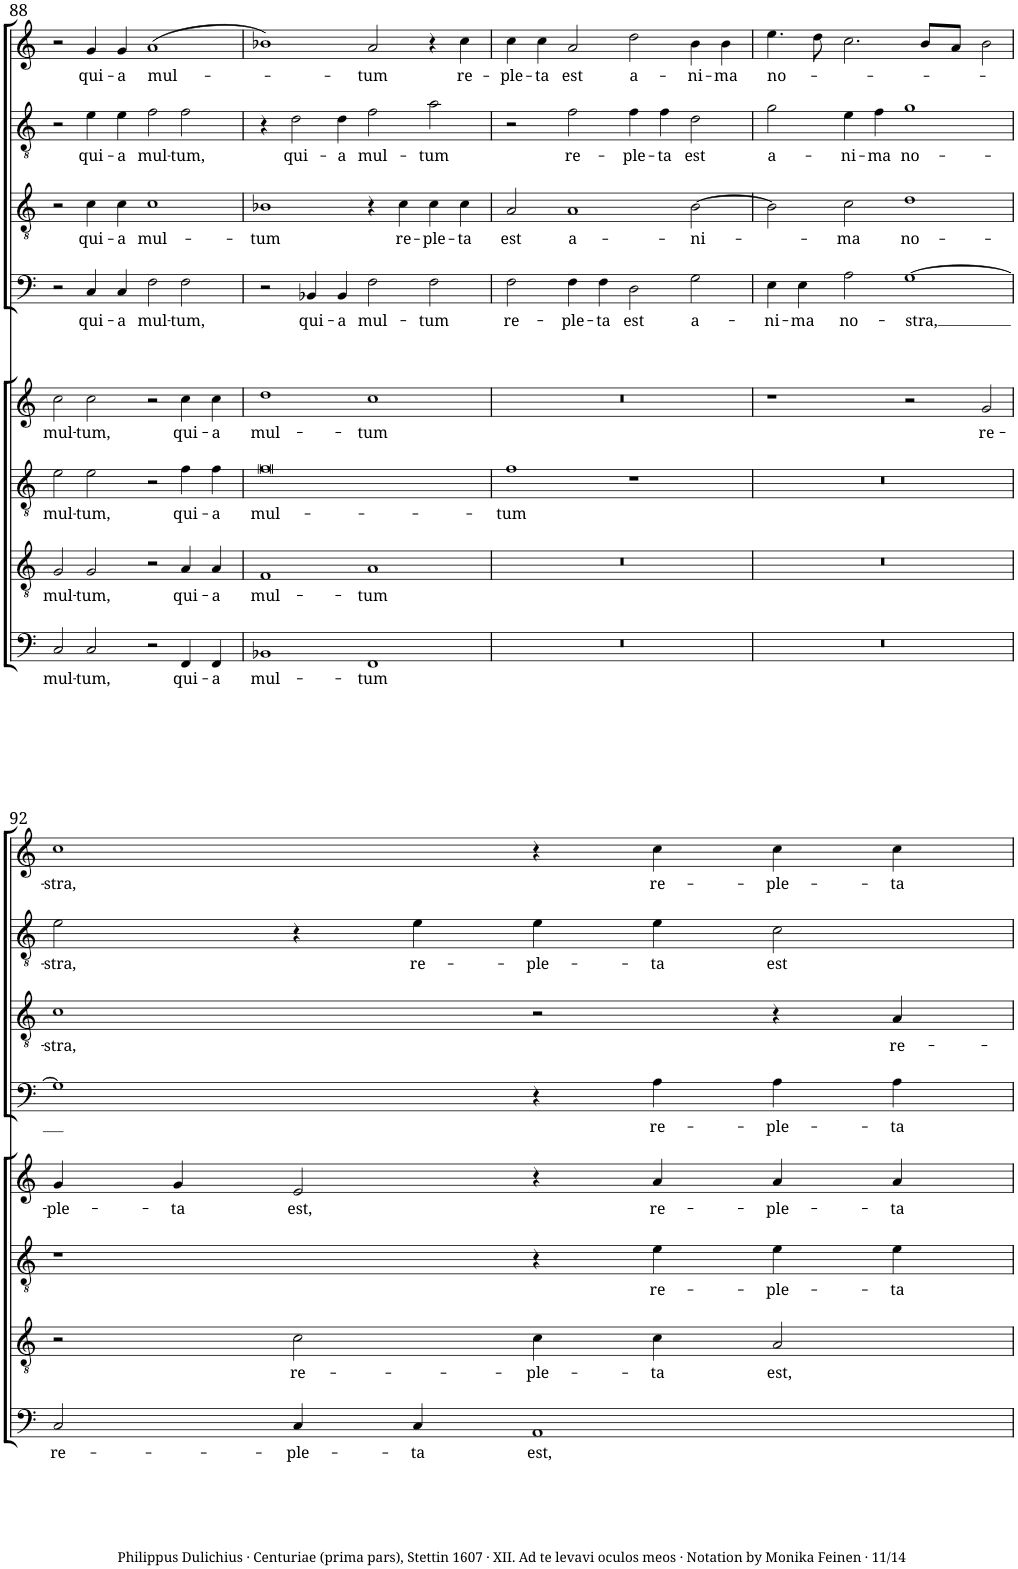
**kern	**text	**kern	**text	**kern	**text	**kern	**text	**kern	**text	**kern	**text	**kern	**text	**kern	**text
*part8	*part8	*part7	*part7	*part6	*part6	*part5	*part5	*part4	*part4	*part3	*part3	*part2	*part2	*part1	*part1
*staff8	*staff8	*staff7	*staff7	*staff6	*staff6	*staff5	*staff5	*staff4	*staff4	*staff3	*staff3	*staff2	*staff2	*staff1	*staff1
*I"Basis.	*	*I"Tenor.	*	*I"Altus.	*	*I"Discantus.	*	*I"Quinta vox.	*	*I"Sexta vox.	*	*I"Septima vox.	*	*I"Octava vox.	*
!!LO:PB:g=z
*clefF4	*	*clefGv2	*	*clefGv2	*	*clefG2	*	*clefF4	*	*clefGv2	*	*clefGv2	*	*clefG2	*
*k[]	*	*k[]	*	*k[]	*	*k[]	*	*k[]	*	*k[]	*	*k[]	*	*k[]	*
*M4/2	*	*M4/2	*	*M4/2	*	*M4/2	*	*M4/2	*	*M4/2	*	*M4/2	*	*M4/2	*
*met(c)	*	*met(c)	*	*met(c)	*	*met(c)	*	*met(c)	*	*met(c)	*	*met(c)	*	*met(c)	*
=88	=88	=88	=88	=88	=88	=88	=88	=88	=88	=88	=88	=88	=88	=88	=88
!	!LO:LY:b	!	!LO:LY:b	!	!LO:LY:b	!	!LO:LY:b	!	!	!	!	!	!	!	!
2C/	mul-	2G/	mul-	2e\	mul-	2cc\	mul-	2r	.	2r	.	2r	.	2r	.
!	!LO:LY:b	!	!LO:LY:b	!	!LO:LY:b	!	!LO:LY:b	!	!LO:LY:b	!	!LO:LY:b	!	!LO:LY:b	!	!LO:LY:b
2C/	-tum,	2G/	-tum,	2e\	-tum,	2cc\	-tum,	4C/	qui-	4c\	qui-	4e\	qui-	4g/	qui-
!	!	!	!	!	!	!	!	!	!LO:LY:b	!	!LO:LY:b	!	!LO:LY:b	!	!LO:LY:b
.	.	.	.	.	.	.	.	4C/	-a	4c\	-a	4e\	-a	4g/	-a
!	!	!	!	!	!	!	!	!	!LO:LY:b	!	!LO:LY:b	!	!LO:LY:b	!	!LO:LY:b
2r	.	2r	.	2r	.	2r	.	2F\	mul-	1c	mul-	2f\	mul-	(1a	mul-
!	!LO:LY:b	!	!LO:LY:b	!	!LO:LY:b	!	!LO:LY:b	!	!LO:LY:b	!	!	!	!LO:LY:b	!	!
4FF/	qui-	4A/	qui-	4f\	qui-	4cc\	qui-	2F\	-tum,	.	.	2f\	-tum,	.	.
!	!LO:LY:b	!	!LO:LY:b	!	!LO:LY:b	!	!LO:LY:b	!	!	!	!	!	!	!	!
4FF/	-a	4A/	-a	4f\	-a	4cc\	-a	.	.	.	.	.	.	.	.
=89	=89	=89	=89	=89	=89	=89	=89	=89	=89	=89	=89	=89	=89	=89	=89
!	!LO:LY:b	!	!LO:LY:b	!	!LO:LY:b	!	!LO:LY:b	!	!	!	!LO:LY:b	!	!	!	!
1BB-X	mul-	1F	mul-	0f	mul-	1dd	mul-	2r	.	1B-X	-tum	4r	.	1b-X)	.
!	!	!	!	!	!	!	!	!	!	!	!	!	!LO:LY:b	!	!
.	.	.	.	.	.	.	.	.	.	.	.	2d\	qui-	.	.
!	!	!	!	!	!	!	!	!	!LO:LY:b	!	!	!	!	!	!
.	.	.	.	.	.	.	.	4BB-X/	qui-	.	.	.	.	.	.
!	!	!	!	!	!	!	!	!	!LO:LY:b	!	!	!	!LO:LY:b	!	!
.	.	.	.	.	.	.	.	4BB-/	-a	.	.	4d\	-a	.	.
!	!LO:LY:b	!	!LO:LY:b	!	!	!	!LO:LY:b	!	!LO:LY:b	!	!	!	!LO:LY:b	!	!LO:LY:b
1FF	-tum	1A	-tum	.	.	1cc	-tum	2F\	mul-	4r	.	2f\	mul-	2a/	-tum
!	!	!	!	!	!	!	!	!	!	!	!LO:LY:b	!	!	!	!
.	.	.	.	.	.	.	.	.	.	4c\	re-	.	.	.	.
!	!	!	!	!	!	!	!	!	!LO:LY:b	!	!LO:LY:b	!	!LO:LY:b	!	!
.	.	.	.	.	.	.	.	2F\	-tum	4c\	-ple-	2a\	-tum	4r	.
!	!	!	!	!	!	!	!	!	!	!	!LO:LY:b	!	!	!	!LO:LY:b
.	.	.	.	.	.	.	.	.	.	4c\	-ta	.	.	4cc\	re-
=90	=90	=90	=90	=90	=90	=90	=90	=90	=90	=90	=90	=90	=90	=90	=90
!	!	!	!	!	!LO:LY:b	!	!	!	!LO:LY:b	!	!LO:LY:b	!	!	!	!LO:LY:b
0r	.	0r	.	1f	-tum	0r	.	2F\	re-	2A/	est	2r	.	4cc\	-ple-
!	!	!	!	!	!	!	!	!	!	!	!	!	!	!	!LO:LY:b
.	.	.	.	.	.	.	.	.	.	.	.	.	.	4cc\	-ta
!	!	!	!	!	!	!	!	!	!LO:LY:b	!	!LO:LY:b	!	!LO:LY:b	!	!LO:LY:b
.	.	.	.	.	.	.	.	4F\	-ple-	1A	a-	2f\	re-	2a/	est
!	!	!	!	!	!	!	!	!	!LO:LY:b	!	!	!	!	!	!
.	.	.	.	.	.	.	.	4F\	-ta	.	.	.	.	.	.
!	!	!	!	!	!	!	!	!	!LO:LY:b	!	!	!	!LO:LY:b	!	!LO:LY:b
.	.	.	.	1r	.	.	.	2D\	est	.	.	4f\	-ple-	2dd\	a-
!	!	!	!	!	!	!	!	!	!	!	!	!	!LO:LY:b	!	!
.	.	.	.	.	.	.	.	.	.	.	.	4f\	-ta	.	.
!	!	!	!	!	!	!	!	!	!LO:LY:b	!	!LO:LY:b	!	!LO:LY:b	!	!LO:LY:b
.	.	.	.	.	.	.	.	2G\	a-	[2B\	-ni-	2d\	est	4b\	-ni-
!	!	!	!	!	!	!	!	!	!	!	!	!	!	!	!LO:LY:b
.	.	.	.	.	.	.	.	.	.	.	.	.	.	4b\	-ma
=91	=91	=91	=91	=91	=91	=91	=91	=91	=91	=91	=91	=91	=91	=91	=91
!	!	!	!	!	!	!	!	!	!LO:LY:b	!	!	!	!LO:LY:b	!	!LO:LY:b
0r	.	0r	.	0r	.	1r	.	4E\	-ni-	2B\]	.	2g\	a-	4.ee\	no-
!	!	!	!	!	!	!	!	!	!LO:LY:b	!	!	!	!	!	!
.	.	.	.	.	.	.	.	4E\	-ma	.	.	.	.	.	.
.	.	.	.	.	.	.	.	.	.	.	.	.	.	8dd\	.
!	!	!	!	!	!	!	!	!	!LO:LY:b	!	!LO:LY:b	!	!LO:LY:b	!	!
.	.	.	.	.	.	.	.	2A\	no-	2c\	-ma	4e\	-ni-	2.cc\	.
!	!	!	!	!	!	!	!	!	!	!	!	!	!LO:LY:b	!	!
.	.	.	.	.	.	.	.	.	.	.	.	4f\	-ma	.	.
!	!	!	!	!	!	!	!	!	!LO:LY:b	!	!LO:LY:b	!	!LO:LY:b	!	!
.	.	.	.	.	.	2r	.	[1G	-stra,	1d	no-	1g	no-	.	.
.	.	.	.	.	.	.	.	.	.	.	.	.	.	8b/L	.
.	.	.	.	.	.	.	.	.	.	.	.	.	.	8a/J	.
!	!	!	!	!	!	!	!LO:LY:b	!	!	!	!	!	!	!	!
.	.	.	.	.	.	2g/	re-	.	.	.	.	.	.	2b\	.
!!LO:LB:g=z
=92	=92	=92	=92	=92	=92	=92	=92	=92	=92	=92	=92	=92	=92	=92	=92
!	!LO:LY:b	!	!	!	!	!	!LO:LY:b	!	!	!	!LO:LY:b	!	!LO:LY:b	!	!LO:LY:b
2C/	re-	2r	.	1r	.	4g/	-ple-	1G]	.	1c	-stra,	2e\	-stra,	1cc	-stra,
!	!	!	!	!	!	!	!LO:LY:b	!	!	!	!	!	!	!	!
.	.	.	.	.	.	4g/	-ta	.	.	.	.	.	.	.	.
!	!LO:LY:b	!	!LO:LY:b	!	!	!	!LO:LY:b	!	!	!	!	!	!	!	!
4C/	-ple-	2c\	re-	.	.	2e/	est,	.	.	.	.	4r	.	.	.
!	!LO:LY:b	!	!	!	!	!	!	!	!	!	!	!	!LO:LY:b	!	!
4C/	-ta	.	.	.	.	.	.	.	.	.	.	4e\	re-	.	.
!	!LO:LY:b	!	!LO:LY:b	!	!	!	!	!	!	!	!	!	!LO:LY:b	!	!
1AA	est,	4c\	-ple-	4r	.	4r	.	4r	.	2r	.	4e\	-ple-	4r	.
!	!	!	!LO:LY:b	!	!LO:LY:b	!	!LO:LY:b	!	!LO:LY:b	!	!	!	!LO:LY:b	!	!LO:LY:b
.	.	4c\	-ta	4e\	re-	4a/	re-	4A\	re-	.	.	4e\	-ta	4cc\	re-
!	!	!	!LO:LY:b	!	!LO:LY:b	!	!LO:LY:b	!	!LO:LY:b	!	!	!	!LO:LY:b	!	!LO:LY:b
.	.	2A/	est,	4e\	-ple-	4a/	-ple-	4A\	-ple-	4r	.	2c\	est	4cc\	-ple-
!	!	!	!	!	!LO:LY:b	!	!LO:LY:b	!	!LO:LY:b	!	!LO:LY:b	!	!	!	!LO:LY:b
.	.	.	.	4e\	-ta	4a/	-ta	4A\	-ta	4A/	re-	.	.	4cc\	-ta
=	=	=	=	=	=	=	=	=	=	=	=	=	=	=	=
*-	*-	*-	*-	*-	*-	*-	*-	*-	*-	*-	*-	*-	*-	*-	*-
